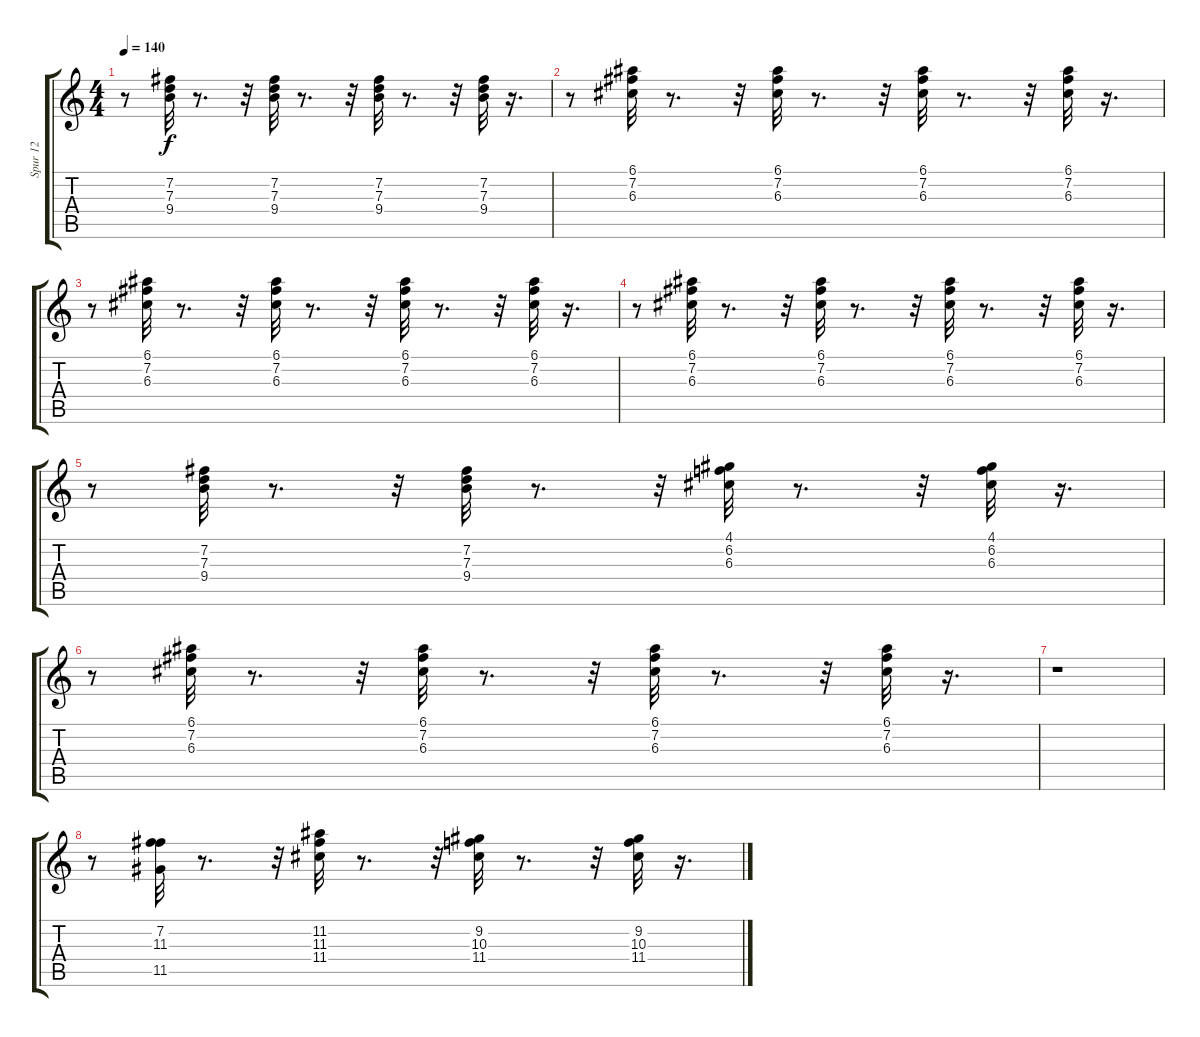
\track ("Spur 12" "Spur 12") {instrument acousticguitarsteel}
\staff {score tabs}
\tuning (E4 B3 G3 D3 A2 E2) {hide}
\ts (4 4)
\tempo 140
\clef g2
\ks c
r.8{dy f} (7.2 7.3 9.4).32 r.8{d} r.32 (7.2 7.3 9.4).32 r.8{d} r.32 (7.2 7.3 9.4).32 r.8{d} r.32 (7.2 7.3 9.4).32 r.16{d} |
r.8 (6.1 7.2 6.3).32 r.8{d} r.32 (6.1 7.2 6.3).32 r.8{d} r.32 (6.1 7.2 6.3).32 r.8{d} r.32 (6.1 7.2 6.3).32 r.16{d} |
r.8 (6.1 7.2 6.3).32 r.8{d} r.32 (6.1 7.2 6.3).32 r.8{d} r.32 (6.1 7.2 6.3).32 r.8{d} r.32 (6.1 7.2 6.3).32 r.16{d} |
r.8 (6.1 7.2 6.3).32 r.8{d} r.32 (6.1 7.2 6.3).32 r.8{d} r.32 (6.1 7.2 6.3).32 r.8{d} r.32 (6.1 7.2 6.3).32 r.16{d} |
r.8 (7.2 7.3 9.4).32 r.8{d} r.32 (7.2 7.3 9.4).32 r.8{d} r.32 (4.1 6.2 6.3).32 r.8{d} r.32 (4.1 6.2 6.3).32 r.16{d} |
r.8 (6.1 7.2 6.3).32 r.8{d} r.32 (6.1 7.2 6.3).32 r.8{d} r.32 (6.1 7.2 6.3).32 r.8{d} r.32 (6.1 7.2 6.3).32 r.16{d} |
r.1 |
r.8 (7.2 11.3 11.5).32 r.8{d} r.32 (11.2 11.3 11.4).32 r.8{d} r.32 (9.2 10.3 11.4).32 r.8{d} r.32 (9.2 10.3 11.4).32 r.16{d}
